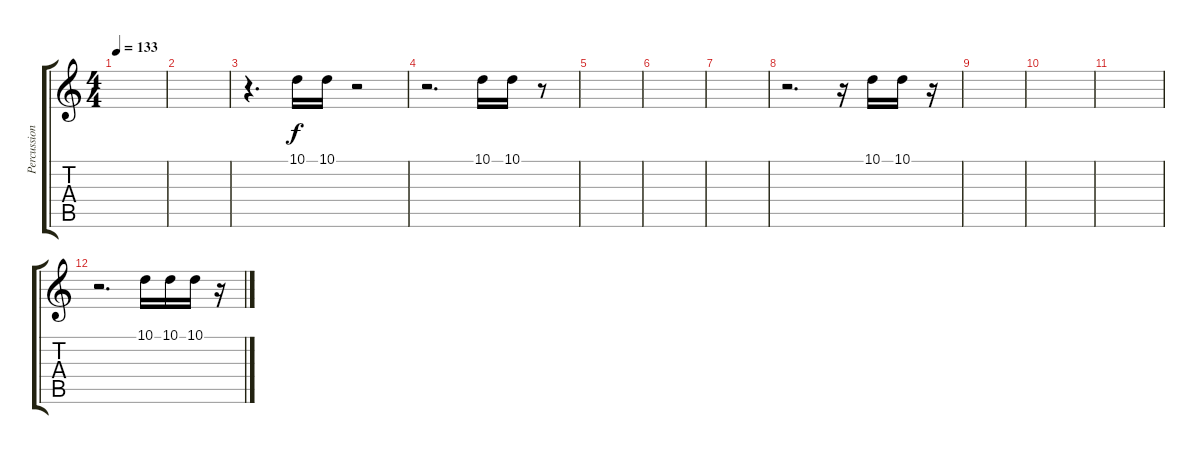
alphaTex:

\track ("Percussion #3" "Percussion") {instrument melodictom}
\staff {score tabs}
\tuning (E4 B3 G3 D3 A2 E2) {hide}
\ts (4 4)
\tempo 133
\clef g2
\ks c
|
|
r.4{d} 10.1.16 10.1.16 r.2 |
r.2{d} 10.1.16 10.1.16 r.8 |
|
|
|
r.2{d} r.16 10.1.16 10.1.16 r.16 |
|
|
|
r.2{d} 10.1.16 10.1.16 10.1.16 r.16
